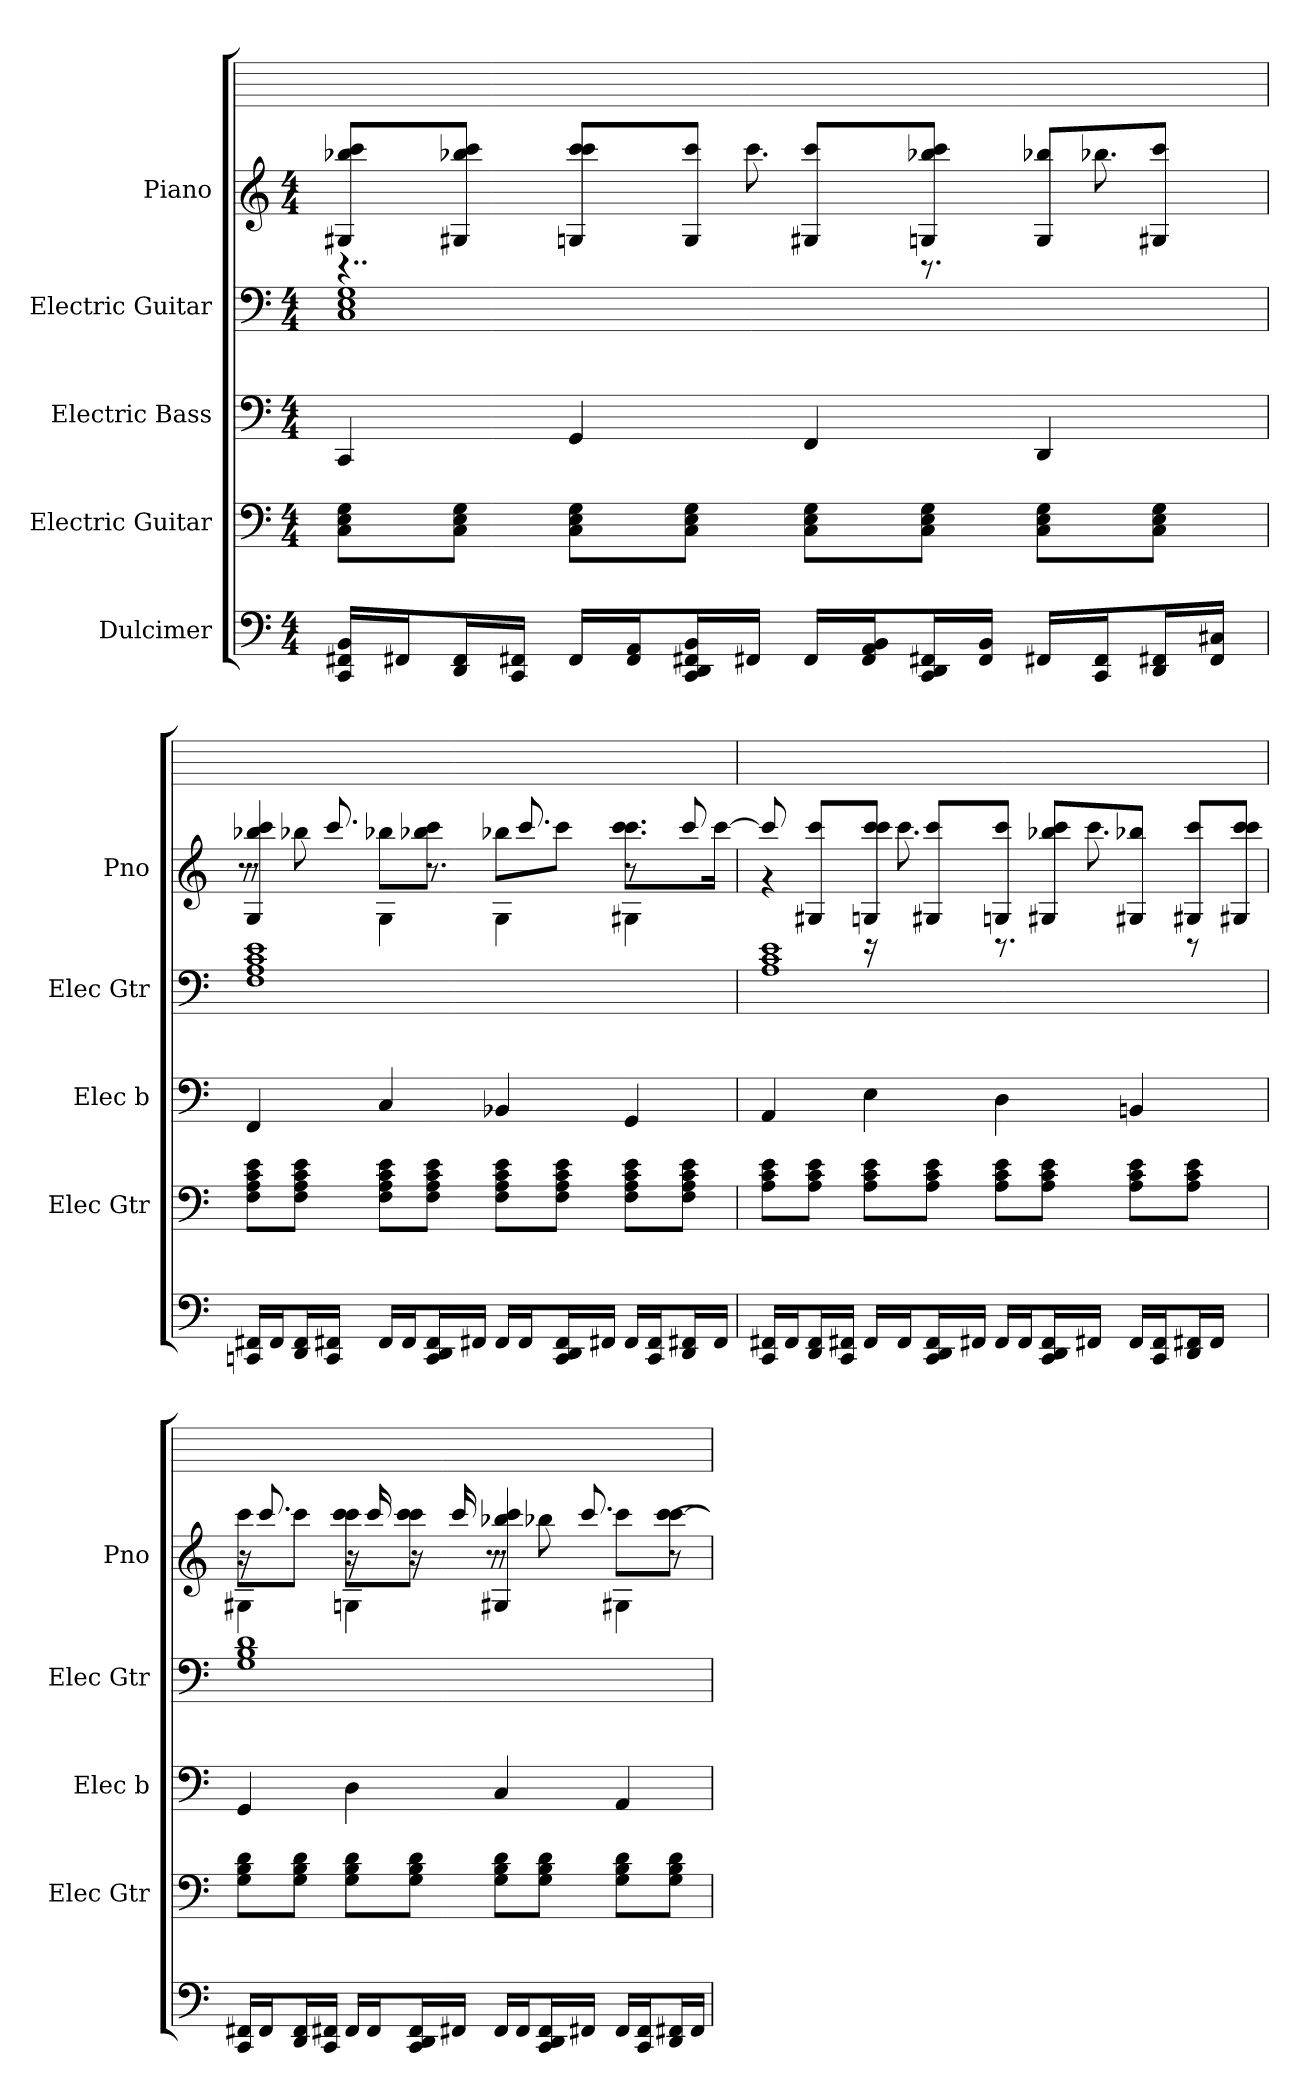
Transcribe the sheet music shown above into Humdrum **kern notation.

**kern	**kern	**kern	**kern	**kern	**kern
*part6	*part5	*part4	*part3	*part2	*part1
*staff6	*staff5	*staff4	*staff3	*staff2	*staff1
*I"Dulcimer	*I"Electric Guitar	*I"Electric Bass	*I"Electric Guitar	*I"Piano	*
*	*I'Elec Gtr	*I'Elec b	*I'Elec Gtr	*I'Pno	*
*clefF4	*clefF4	*clefF4	*clefF4	*clefG2	*
*M4/4	*M4/4	*M4/4	*M4/4	*M4/4	*
=	=	=	=	=	=
*	*	*	*	*^	*
16CC/ 16FF#X 16BBLL	8C\ 8E 8GL	4CC	1C 1E 1G	8bb-X/ 8ccc 8G#XL	4..r	4ryy
16FF#X/J	.	.	.	.	.	.
16DD/ 16FF#L	8C\ 8E 8GJ	.	.	8bb-X/ 8ccc 8G#XJ	.	.
16CC/ 16FF#XJJ	.	.	.	.	.	.
16FF#/LL	8C\ 8E 8GL	4GG	.	8ccc/ 8ccc 8GL	.	2.ryy
16FF#/ 16AAJ	.	.	.	.	.	.
16CC/ 16DD 16FF#X 16BBL	8C\ 8E 8GJ	.	.	8ccc/ 8GJ	.	.
16FF#X/JJ	.	.	.	.	8.ccc	.
16FF#/LL	8C\ 8E 8GL	4FF	.	8ccc/ 8G#XL	.	.
16FF#/ 16BB 16AAJ	.	.	.	.	.	.
16CC/ 16DD 16FF#XL	8C\ 8E 8GJ	.	.	8bb-X/ 8ccc 8GJ	8.r	.
16FF#/ 16BBJJ	.	.	.	.	.	.
16FF#X/LL	8C\ 8E 8GL	4DD	.	8bb-X/ 8GL	.	.
16CC/ 16FF#J	.	.	.	.	8.bb-X	.
16DD/ 16FF#XL	8C\ 8E 8GJ	.	.	8ccc/ 8G#XJ	.	.
16FF#/ 16C#XJJ	.	.	.	.	.	.
=	=	=	=	=	=	=
*	*	*	*	*	*^	*
16CCn/ 16FF#XLL	8F\ 8A 8c 8eL	4FF	1F 1A 1c 1e	4bb-X 4ccc 4G	8r	8.r	4ryy
16FF#/J	.	.	.	.	.	.	.
16DD/ 16FF#L	8F\ 8A 8c 8eJ	.	.	.	8bb-X	.	.
16CC/ 16FF#XJJ	.	.	.	.	.	8.ccc	.
16FF#/LL	8F\ 8A 8c 8eL	4C	.	8bb-X\L	4G	.	2.ryy
16FF#/J	.	.	.	.	.	.	.
16CC/ 16DD 16FF#L	8F\ 8A 8c 8eJ	.	.	8ccc\ 8bb-XJ	.	8.r	.
16FF#X/JJ	.	.	.	.	.	.	.
16FF#/LL	8F\ 8A 8c 8eL	4BB-X	.	8bb-X\L	4G	.	.
16FF#/J	.	.	.	.	.	8.ccc	.
16CC/ 16DD 16FF#L	8F\ 8A 8c 8eJ	.	.	8ccc\J	.	.	.
16FF#X/JJ	.	.	.	.	.	.	.
16FF#/LL	8F\ 8A 8c 8eL	4GG	.	8.ccc\ 8.cccL	4G#X	8r	.
16CC/ 16FF#J	.	.	.	.	.	.	.
16DD/ 16FF#XL	8F\ 8A 8c 8eJ	.	.	.	.	8ccc	.
16FF#/JJ	.	.	.	[16ccc\Jk	.	.	.
*	*	*	*	*	*v	*v	*
=	=	=	=	=	=	=
16CC/ 16FF#XLL	8A\ 8c 8eL	4AA	1A 1c 1e	8ccc]	4r	4ryy
16FF#/J	.	.	.	.	.	.
16DD/ 16FF#L	8A\ 8c 8eJ	.	.	8ccc/ 8G#XL	.	.
16CC/ 16FF#XJJ	.	.	.	.	.	.
16FF#/LL	8A\ 8c 8eL	4E	.	8ccc/ 8ccc 8GJ	16r	2..ryy
16FF#/J	.	.	.	.	8.ccc	.
16CC/ 16DD 16FF#L	8A\ 8c 8eJ	.	.	8ccc/ 8G#XL	.	.
16FF#X/JJ	.	.	.	.	.	.
16FF#/LL	8A\ 8c 8eL	4D	.	8ccc/ 8GJ	8.r	.
16FF#/J	.	.	.	.	.	.
16CC/ 16DD 16FF#L	8A\ 8c 8eJ	.	.	8ccc/ 8bb-X 8G#XL	.	.
16FF#X/JJ	.	.	.	.	8.ccc	.
16FF#/LL	8A\ 8c 8eL	4BBn	.	8bb-X/ 8G#XJ	.	.
16CC/ 16FF#J	.	.	.	.	.	.
16DD/ 16FF#XL	8A\ 8c 8eJ	.	.	8ccc/ 8G#XL	8r	.
16FF#/JJ	.	.	.	.	.	.
8ryy	8ryy	8ryy	8ryy	8ccc/ 8ccc 8G#XJ	8ryy	.
=	=	=	=	=	=	=
*	*	*	*	*	*^	*
16CC/ 16FF#XLL	8G\ 8B 8dL	4GG	1G 1B 1d	8ccc\L	4G#X	16r	4ryy
16FF#/J	.	.	.	.	.	8.ccc	.
16DD/ 16FF#L	8G\ 8B 8dJ	.	.	8ccc\J	.	.	.
16CC/ 16FF#XJJ	.	.	.	.	.	.	.
16FF#/LL	8G\ 8B 8dL	4D	.	8ccc\ 8cccL	4G	16r	2.ryy
16FF#/J	.	.	.	.	.	16ccc	.
16CC/ 16DD 16FF#L	8G\ 8B 8dJ	.	.	8ccc\ 8cccJ	.	16r	.
16FF#X/JJ	.	.	.	.	.	16ccc	.
16FF#/LL	8G\ 8B 8dL	4C	.	4ccc 4bb-X 4G#X	8r	8.r	.
16FF#/J	.	.	.	.	.	.	.
16CC/ 16DD 16FF#L	8G\ 8B 8dJ	.	.	.	8bb-X	.	.
16FF#X/JJ	.	.	.	.	.	8.ccc	.
16FF#/LL	8G\ 8B 8dL	4AA	.	8ccc\L	4G#X	.	.
16CC/ 16FF#J	.	.	.	.	.	.	.
16DD/ 16FF#XL	8G\ 8B 8dJ	.	.	[8ccc\ [8cccJ	.	8r	.
16FF#/JJ	.	.	.	.	.	.	.
*	*	*	*	*v	*v	*v	*
=	=	=	=	=	=
*-	*-	*-	*-	*-	*-
